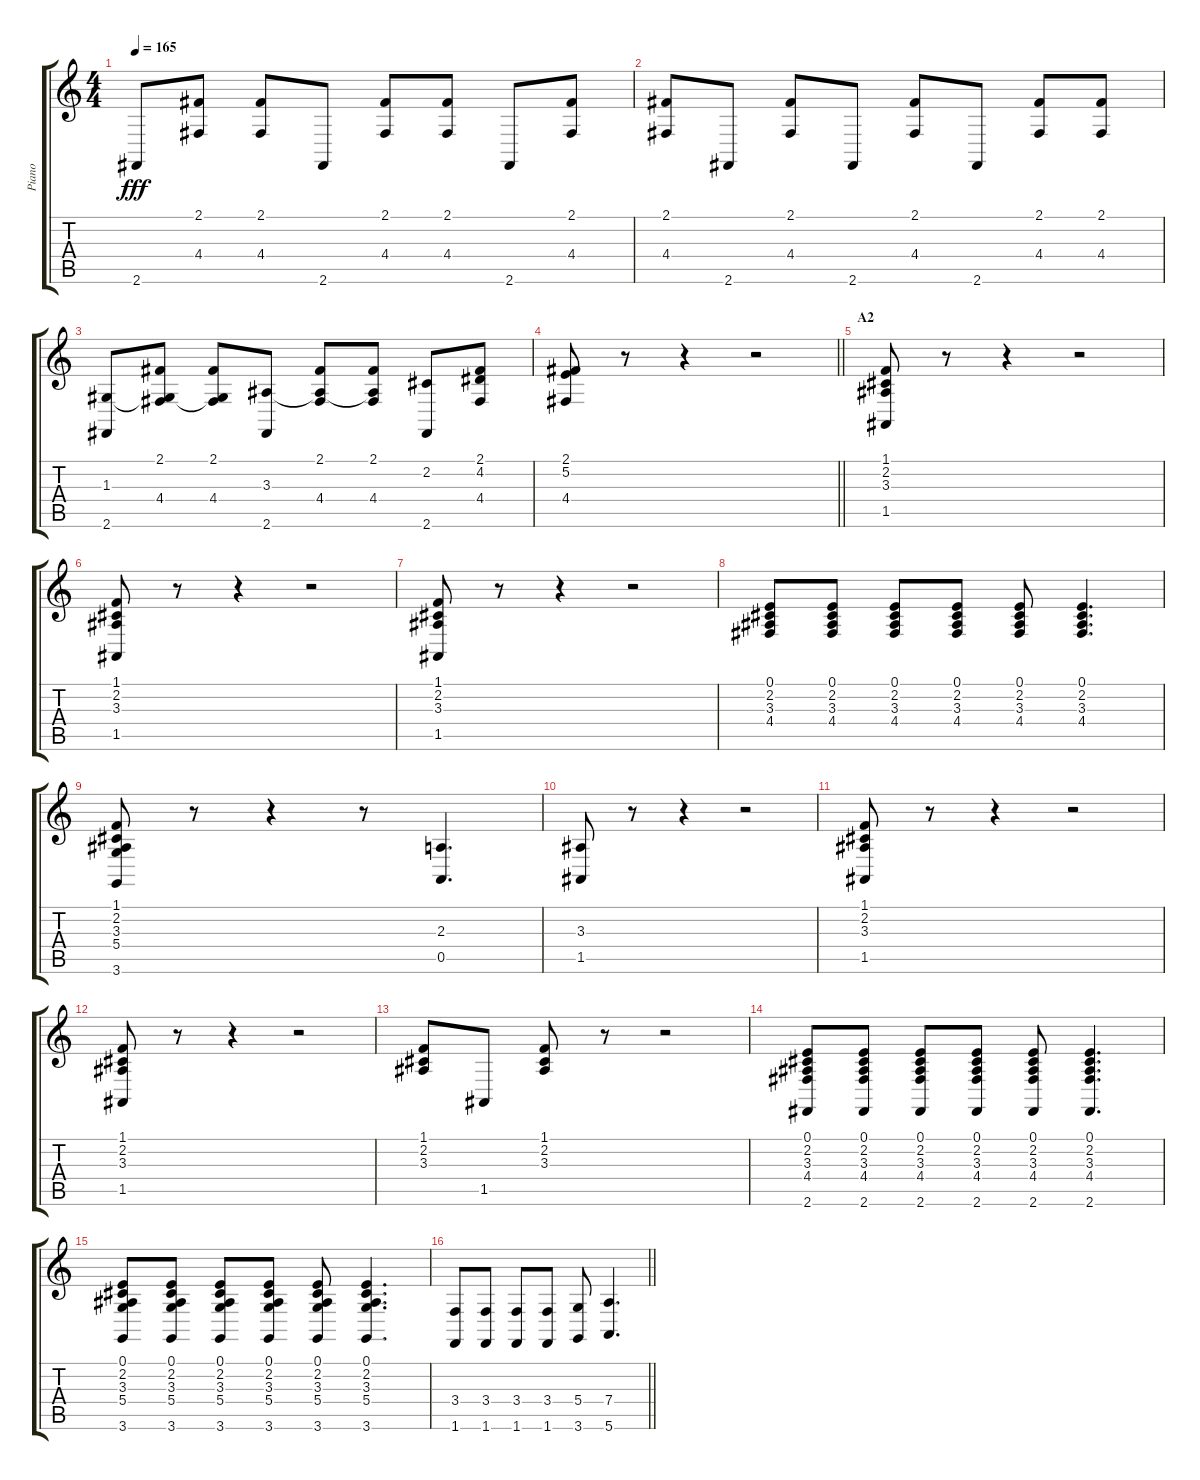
\track ("Piano" "Piano") {instrument acousticgrandpiano}
\staff {score tabs}
\tuning (E4 B3 G3 D3 A2 E2) {hide}
\ts (4 4)
\tempo 165
\clef g2
\ks c
2.6.8{dy fff} (2.1 4.4).8 (2.1 4.4).8 2.6.8 (2.1 4.4).8 (2.1 4.4).8 2.6.8 (2.1 4.4).8 |
(2.1 4.4).8 2.6.8 (2.1 4.4).8 2.6.8 (2.1 4.4).8 2.6.8 (2.1 4.4).8 (2.1 4.4).8 |
(1.3 2.6).8 (2.1 1.3{t} 4.4).8 (2.1 1.3{t} 4.4).8 (3.3 2.6).8 (2.1 3.3{t} 4.4).8 (2.1 3.3{t} 4.4).8 (2.2 2.6).8 (2.1 4.2 4.4).8 |
\barLineRight lightlight
(2.1 5.2 4.4).8 r.8 r.4 r.2 |
\section ("" "A2")
(1.1 2.2 3.3 1.5).8 r.8 r.4 r.2 |
(1.1 2.2 3.3 1.5).8 r.8 r.4 r.2 |
(1.1 2.2 3.3 1.5).8 r.8 r.4 r.2 |
(0.1 2.2 3.3 4.4).8 (0.1 2.2 3.3 4.4).8 (0.1 2.2 3.3 4.4).8 (0.1 2.2 3.3 4.4).8 (0.1 2.2 3.3 4.4).8 (0.1 2.2 3.3 4.4).4{d} |
(1.1 2.2 3.3 5.4 3.6).8 r.8 r.4 r.8 (2.3 0.5).4{d} |
(3.3 1.5).8 r.8 r.4 r.2 |
(1.1 2.2 3.3 1.5).8 r.8 r.4 r.2 |
(1.1 2.2 3.3 1.5).8 r.8 r.4 r.2 |
(1.1 2.2 3.3).8 1.5.8 (1.1 2.2 3.3).8 r.8 r.2 |
(0.1 2.2 3.3 4.4 2.6).8 (0.1 2.2 3.3 4.4 2.6).8 (0.1 2.2 3.3 4.4 2.6).8 (0.1 2.2 3.3 4.4 2.6).8 (0.1 2.2 3.3 4.4 2.6).8 (0.1 2.2 3.3 4.4 2.6).4{d} |
(0.1 2.2 3.3 5.4 3.6).8 (0.1 2.2 3.3 5.4 3.6).8 (0.1 2.2 3.3 5.4 3.6).8 (0.1 2.2 3.3 5.4 3.6).8 (0.1 2.2 3.3 5.4 3.6).8 (0.1 2.2 3.3 5.4 3.6).4{d} |
\barLineRight lightlight
(3.4 1.6).8 (3.4 1.6).8 (3.4 1.6).8 (3.4 1.6).8 (5.4 3.6).8 (7.4 5.6).4{d}
